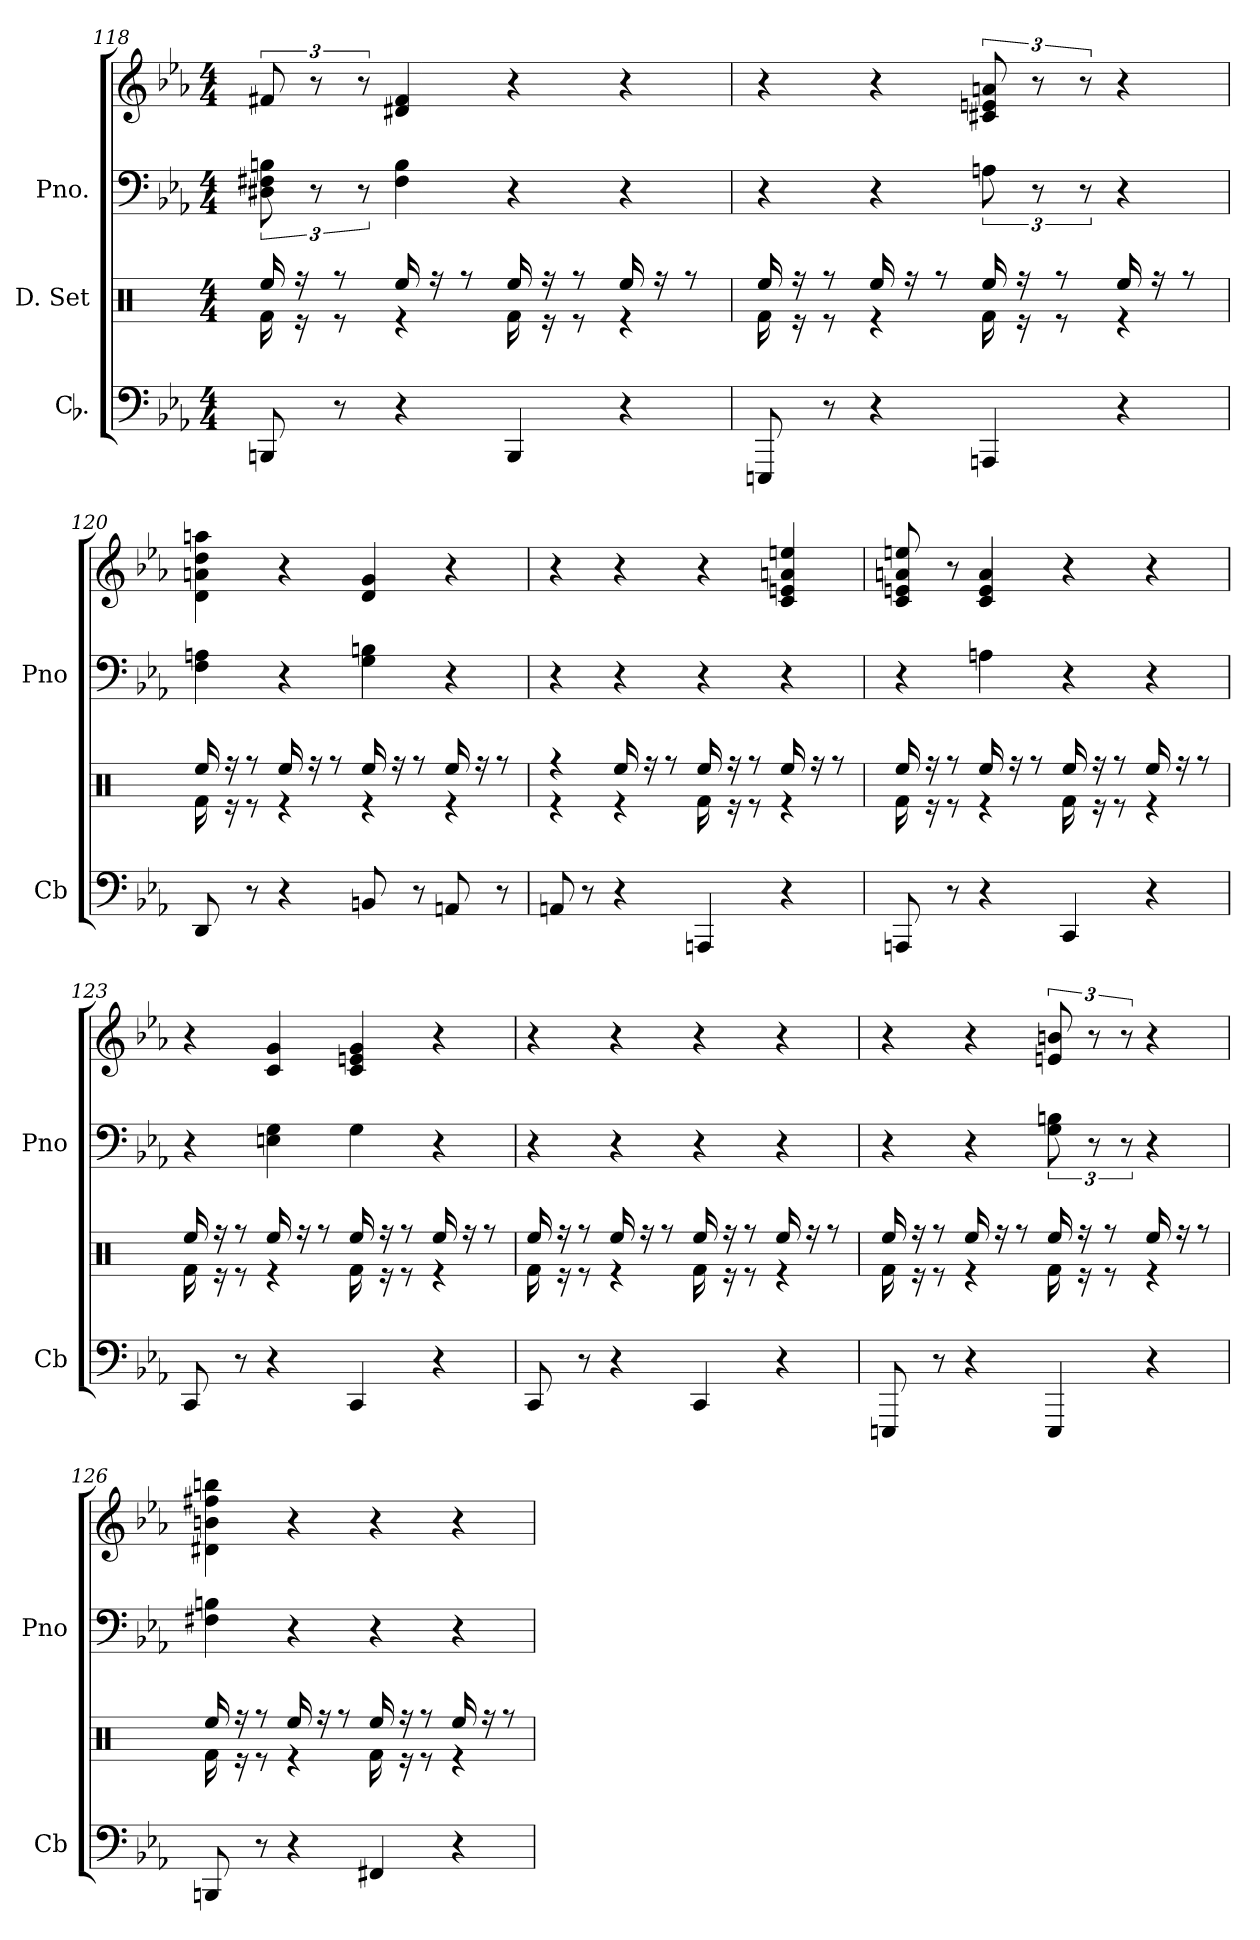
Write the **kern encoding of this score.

**kern	**kern	**kern	**kern
*part3	*part2	*part1	*part1
*staff4	*staff3	*staff2	*staff1
*I"Cb.	*I"D. Set	*I"Pno.	*
*I'Cb	*	*I'Pno	*
*clefF4	*clefX	*clefF4	*clefG2
*k[b-e-a-]	*k[]	*k[b-e-a-]	*k[b-e-a-]
*M4/4	*M4/4	*M4/4	*M4/4
=118	=118	=118	=118
*	*^	*	*
8BBBn	16Rf\	16Ree/	12D#X 12F#X 12Bn	12f#X
.	16re	16rff	.	.
.	.	.	12r	12r
8r	8re	8rff	.	.
.	.	.	12r	12r
4r	4re	16Ree/	4F# 4B	4d#X 4f#
.	.	16rff	.	.
.	.	8rff	.	.
4BBB	16Rf\	16Ree/	4r	4r
.	16re	16rff	.	.
.	8re	8rff	.	.
4r	4re	16Ree/	4r	4r
.	.	16rff	.	.
.	.	8rff	.	.
=119	=119	=119	=119	=119
8EEEn	16Rf\	16Ree/	4r	4r
.	16re	16rff	.	.
8r	8re	8rff	.	.
4r	4re	16Ree/	4r	4r
.	.	16rff	.	.
.	.	8rff	.	.
4AAAn	16Rf\	16Ree/	12An	12c#X 12en 12an
.	16re	16rff	.	.
.	.	.	12r	12r
.	8re	8rff	.	.
.	.	.	12r	12r
4r	4re	16Ree/	4r	4r
.	.	16rff	.	.
.	.	8rff	.	.
=120	=120	=120	=120	=120
8DD	16Rf\	16Ree/	4F 4An	4d 4an 4dd 4aan
.	16re	16rff	.	.
8r	8re	8rff	.	.
4r	4re	16Ree/	4r	4r
.	.	16rff	.	.
.	.	8rff	.	.
8BBn	4re	16Ree/	4G 4Bn	4d 4g
.	.	16rff	.	.
8r	.	8rff	.	.
8AAn	4re	16Ree/	4r	4r
.	.	16rff	.	.
8r	.	8rff	.	.
=121	=121	=121	=121	=121
8AAn	4re	4rff	4r	4r
8r	.	.	.	.
4r	4re	16Ree/	4r	4r
.	.	16rff	.	.
.	.	8rff	.	.
4AAAn	16Rf\	16Ree/	4r	4r
.	16re	16rff	.	.
.	8re	8rff	.	.
4r	4re	16Ree/	4r	4c 4en 4an 4een
.	.	16rff	.	.
.	.	8rff	.	.
=122	=122	=122	=122	=122
8AAAn	16Rf\	16Ree/	4r	8c 8en 8an 8een
.	16re	16rff	.	.
8r	8re	8rff	.	8r
4r	4re	16Ree/	4An	4c 4e 4a
.	.	16rff	.	.
.	.	8rff	.	.
4CC	16Rf\	16Ree/	4r	4r
.	16re	16rff	.	.
.	8re	8rff	.	.
4r	4re	16Ree/	4r	4r
.	.	16rff	.	.
.	.	8rff	.	.
=123	=123	=123	=123	=123
8CC	16Rf\	16Ree/	4r	4r
.	16re	16rff	.	.
8r	8re	8rff	.	.
4r	4re	16Ree/	4En 4G	4c 4g
.	.	16rff	.	.
.	.	8rff	.	.
4CC	16Rf\	16Ree/	4G	4c 4en 4g
.	16re	16rff	.	.
.	8re	8rff	.	.
4r	4re	16Ree/	4r	4r
.	.	16rff	.	.
.	.	8rff	.	.
=124	=124	=124	=124	=124
8CC	16Rf\	16Ree/	4r	4r
.	16re	16rff	.	.
8r	8re	8rff	.	.
4r	4re	16Ree/	4r	4r
.	.	16rff	.	.
.	.	8rff	.	.
4CC	16Rf\	16Ree/	4r	4r
.	16re	16rff	.	.
.	8re	8rff	.	.
4r	4re	16Ree/	4r	4r
.	.	16rff	.	.
.	.	8rff	.	.
=125	=125	=125	=125	=125
8EEEn	16Rf\	16Ree/	4r	4r
.	16re	16rff	.	.
8r	8re	8rff	.	.
4r	4re	16Ree/	4r	4r
.	.	16rff	.	.
.	.	8rff	.	.
4EEE	16Rf\	16Ree/	12G 12Bn	12en 12bn
.	16re	16rff	.	.
.	.	.	12r	12r
.	8re	8rff	.	.
.	.	.	12r	12r
4r	4re	16Ree/	4r	4r
.	.	16rff	.	.
.	.	8rff	.	.
=126	=126	=126	=126	=126
8BBBn	16Rf\	16Ree/	4F#X 4Bn	4d#X 4bn 4ff#X 4bbn
.	16re	16rff	.	.
8r	8re	8rff	.	.
4r	4re	16Ree/	4r	4r
.	.	16rff	.	.
.	.	8rff	.	.
4FF#X	16Rf\	16Ree/	4r	4r
.	16re	16rff	.	.
.	8re	8rff	.	.
4r	4re	16Ree/	4r	4r
.	.	16rff	.	.
.	.	8rff	.	.
*	*v	*v	*	*
=	=	=	=
*-	*-	*-	*-
